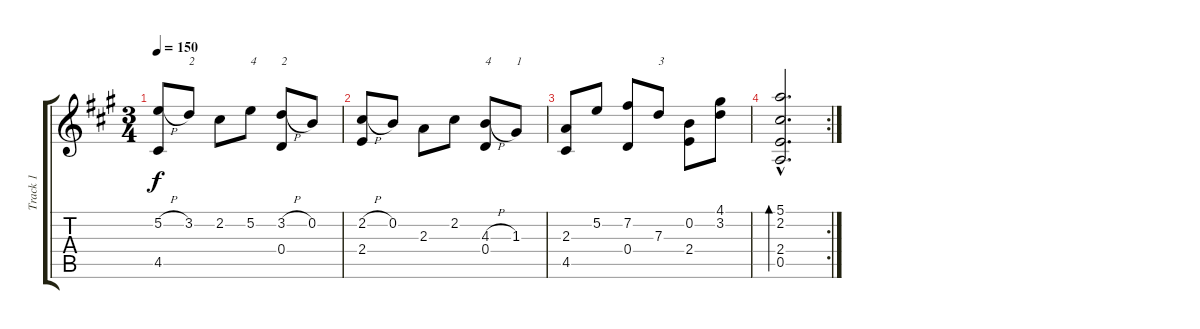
\track ("Track 1" "Track 1") {instrument acousticguitarnylon}
\staff {score tabs}
\tuning (E4 B3 G3 D3 A2 E2) {hide}
\ts (3 4)
\tempo 150
\clef g2
\ks a
(5.2{h} 4.5).8{dy f} 3.2.8{txt "2"} 2.2.8 5.2.8{txt "4"} (3.2{h} 0.4).8{txt "2"} 0.2.8 |
(2.2{h} 2.4).8 0.2.8 2.3.8 2.2.8 (4.3{h} 0.4).8{txt "4"} 1.3.8{txt "1"} |
(2.3 4.5).8 5.2.8 (7.2 0.4).8 7.3.8{txt "3"} (0.2 2.4).8 (4.1 3.2).8 |
\rc 2
(5.1{hac} 2.2{hac} 2.4{hac} 0.5{hac}).2{d bd 480}
